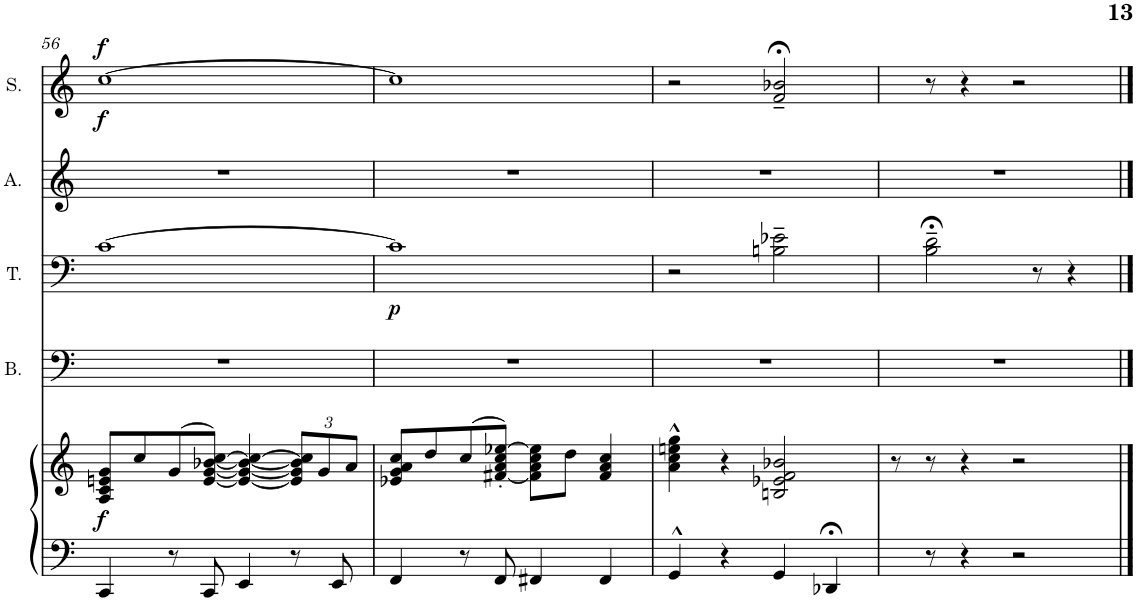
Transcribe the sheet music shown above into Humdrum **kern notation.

**kern	**kern	**dynam	**kern	**kern	**dynam	**kern	**kern	**dynam
*part5	*part5	*part5	*part4	*part3	*part3	*part2	*part1	*part1
*staff6	*staff5	*staff5/6	*staff4	*staff3	*staff3	*staff2	*staff1	*staff1
*I"Piano	*	*	*I"Bass	*I"Tenor	*	*I"Alto	*I"Soprano	*
*I'Pno	*	*	*I'B.	*I'T.	*	*I'A.	*I'S.	*
!!LO:PB:g=z
*clefF4	*clefG2	*	*clefF4	*clefF4	*	*clefG2	*clefG2	*
*k[]	*k[]	*	*k[]	*k[]	*	*k[]	*k[]	*
*M4/4	*M4/4	*	*M4/4	*M4/4	*	*M4/4	*M4/4	*
=56	=56	=56	=56	=56	=56	=56	=56	=56
!	!	!LO:DY:b	!	!	!	!	!	!LO:DY:a
!	!	!	!	!	!	!	!	!LO:DY:n=1:b
4CC/	8A/ 8c/ 8en/ 8g/L	f	1r	[>1c	.	1r	[>1cc	f f
.	8cc/	.	.	.	.	.	.	.
8r	(>8g/	.	.	.	.	.	.	.
8CC/	[<8e/ [<8g/ [<8b-X/ [>8cc/J)	.	.	.	.	.	.	.
4EE/	4e/_ 4g/_ 4b-/_ 4cc/_	.	.	.	.	.	.	.
*	*Xbrackettup	*	*	*	*	*	*	*
8r	12e/] 12g/] 12b-/] 12cc/]L	.	.	.	.	.	.	.
.	12g/	.	.	.	.	.	.	.
8EE/	.	.	.	.	.	.	.	.
.	12a/J	.	.	.	.	.	.	.
=57	=57	=57	=57	=57	=57	=57	=57	=57
!	!	!	!	!	!LO:DY:b	!	!	!
4FF/	8e-X/ 8g/ 8a/ 8cc/L	.	1r	1c]	p	1r	1cc]	.
.	8dd/	.	.	.	.	.	.	.
8r	(>8cc/	.	.	.	.	.	.	.
8FF/	[<8f#X/' 8a/' 8cc/' [>8ee-X/'J)	.	.	.	.	.	.	.
4FF#X/	8f#\] 8a\ 8cc\ 8ee-\]L	.	.	.	.	.	.	.
.	8dd\J	.	.	.	.	.	.	.
4FF#/	4f#/ 4a/ 4cc/	.	.	.	.	.	.	.
=58	=58	=58	=58	=58	=58	=58	=58	=58
4GG^^/	4a\^^ 4cc\^^ 4een\^^ 4gg\^^	.	1r	2r	.	1r	2r	.
4r	4r	.	.	.	.	.	.	.
4GG/	2Bn/ 2e-X/ 2f/ 2b-X/	.	.	2Bn\~ 2e-X\~	.	.	2f/;<~ 2b-X/;<~	.
4DD-X;</	.	.	.	.	.	.	.	.
=59	=59	=59	=59	=59	=59	=59	=59	=59
8ryy	8r	.	1r	8ryy	.	1r	8ryy	.
8r	8r	.	.	2B\;<~ 2d\;<~	.	.	8r	.
4r	4r	.	.	.	.	.	4r	.
2r	2r	.	.	.	.	.	2r	.
.	.	.	.	8r	.	.	.	.
.	.	.	.	4r	.	.	.	.
==	==	==	==	==	==	==	==	==
*-	*-	*-	*-	*-	*-	*-	*-	*-
